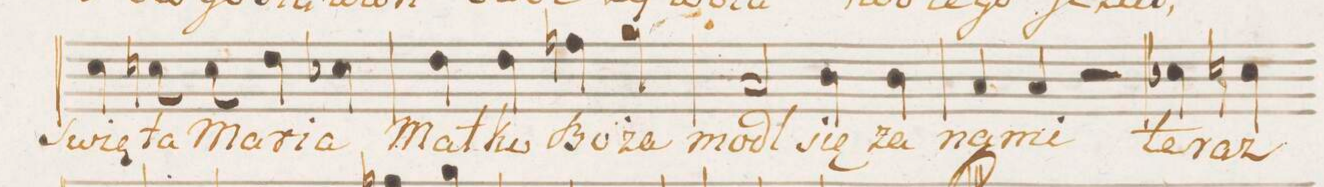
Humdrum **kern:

**kern	**text
*I"Tenore.	*
*clefC4	*
*k[b-e-a-]	*
*met(c)	*
*M4/4	*
4B-\	Swię-
8Bn\	-ta
8B\	Ma-
4c\	-ri-
4B-X\	-a
=14	=14
4c\	Mat-
4c\	-ko
4en\	Bo-
4f\	-ża
=15	=15
2G/	modl
4A-\	się
4A-\	za
=16	=16
4G/	na-
4G/	-mi
2r	.
=17	=17
4B-X\	te-
4Bn\	-raz
*-	*-
